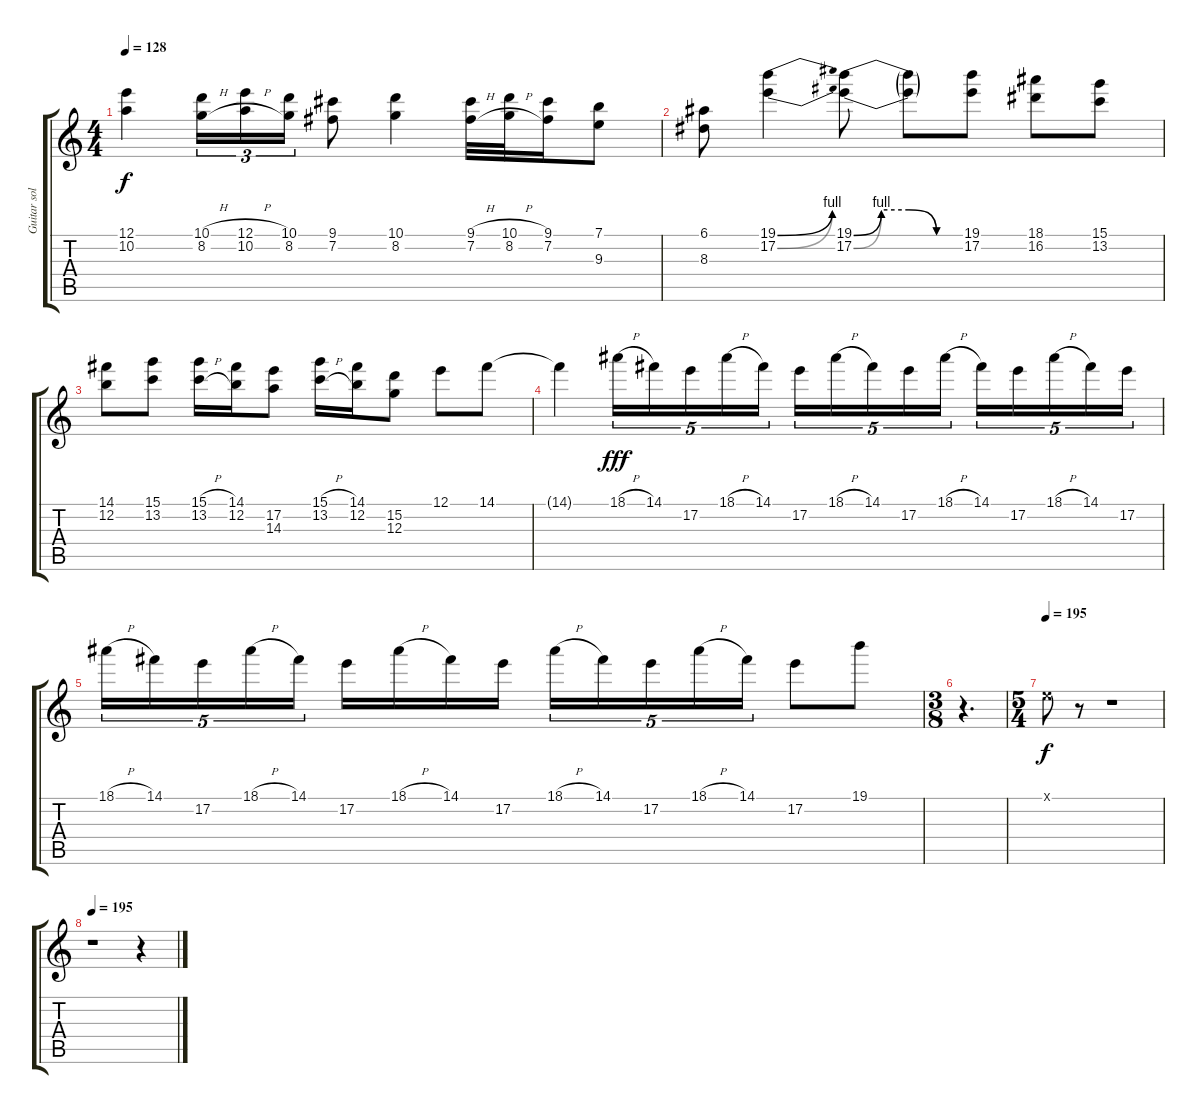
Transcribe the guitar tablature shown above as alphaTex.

\track ("Guitar solo" "Guitar sol") {instrument distortionguitar}
\staff {score tabs}
\tuning (E4 B3 G3 D3 A2 E2) {hide}
\ts (4 4)
\tempo 128
\clef g2
\ks c
(12.1 10.2).4{dy f} (10.1{h} 8.2{h}).16{tu (3 2)} (12.1{h} 10.2{h}).16{tu (3 2)} (10.1 8.2).16{tu (3 2)} (9.1 7.2).8 (10.1 8.2).4 (9.1{h} 7.2{h}).32 (10.1{h} 8.2{h}).32 (9.1 7.2).16 (7.1 9.3).8 |
(6.1 8.3).8 (19.1{be (bend 0 0 60 4)} 17.2{be (bend 0 0 60 4)}).4 (19.1{be (custom 0 0 15 4 30 4 45 0 60 0)} 17.2{be (custom 0 0 15 4 30 4 45 0 60 0)}).8 (19.1{t} 17.2{t}).8 (19.1 17.2).8 (18.1 16.2).8 (15.1 13.2).8 |
(14.1 12.2).8 (15.1 13.2).8 (15.1{h} 13.2{h}).16 (14.1 12.2).16 (17.2 14.3).8 (15.1{h} 13.2{h}).16 (14.1 12.2).16 (15.2 12.3).8 12.1.8 14.1.8 |
14.1{t}.4 18.1{h}.16{tu (5 4) dy fff} 14.1.16{tu (5 4)} 17.2.16{tu (5 4)} 18.1{h}.16{tu (5 4)} 14.1.16{tu (5 4)} 17.2.16{tu (5 4)} 18.1{h}.16{tu (5 4)} 14.1.16{tu (5 4)} 17.2.16{tu (5 4)} 18.1{h}.16{tu (5 4)} 14.1.16{tu (5 4)} 17.2.16{tu (5 4)} 18.1{h}.16{tu (5 4)} 14.1.16{tu (5 4)} 17.2.16{tu (5 4)} |
18.1{h}.16{tu (5 4)} 14.1.16{tu (5 4)} 17.2.16{tu (5 4)} 18.1{h}.16{tu (5 4)} 14.1.16{tu (5 4)} 17.2.16 18.1{h}.16 14.1.16 17.2.16 18.1{h}.16{tu (5 4)} 14.1.16{tu (5 4)} 17.2.16{tu (5 4)} 18.1{h}.16{tu (5 4)} 14.1.16{tu (5 4)} 17.2.8 19.1.8 |
\ts (3 8)
r.4{d} |
\ts (5 4)
\tempo 190
\tempo 195
0.1{x}.8{dy f} r.8 r.1 |
\tempo 195
r.1 r.4
